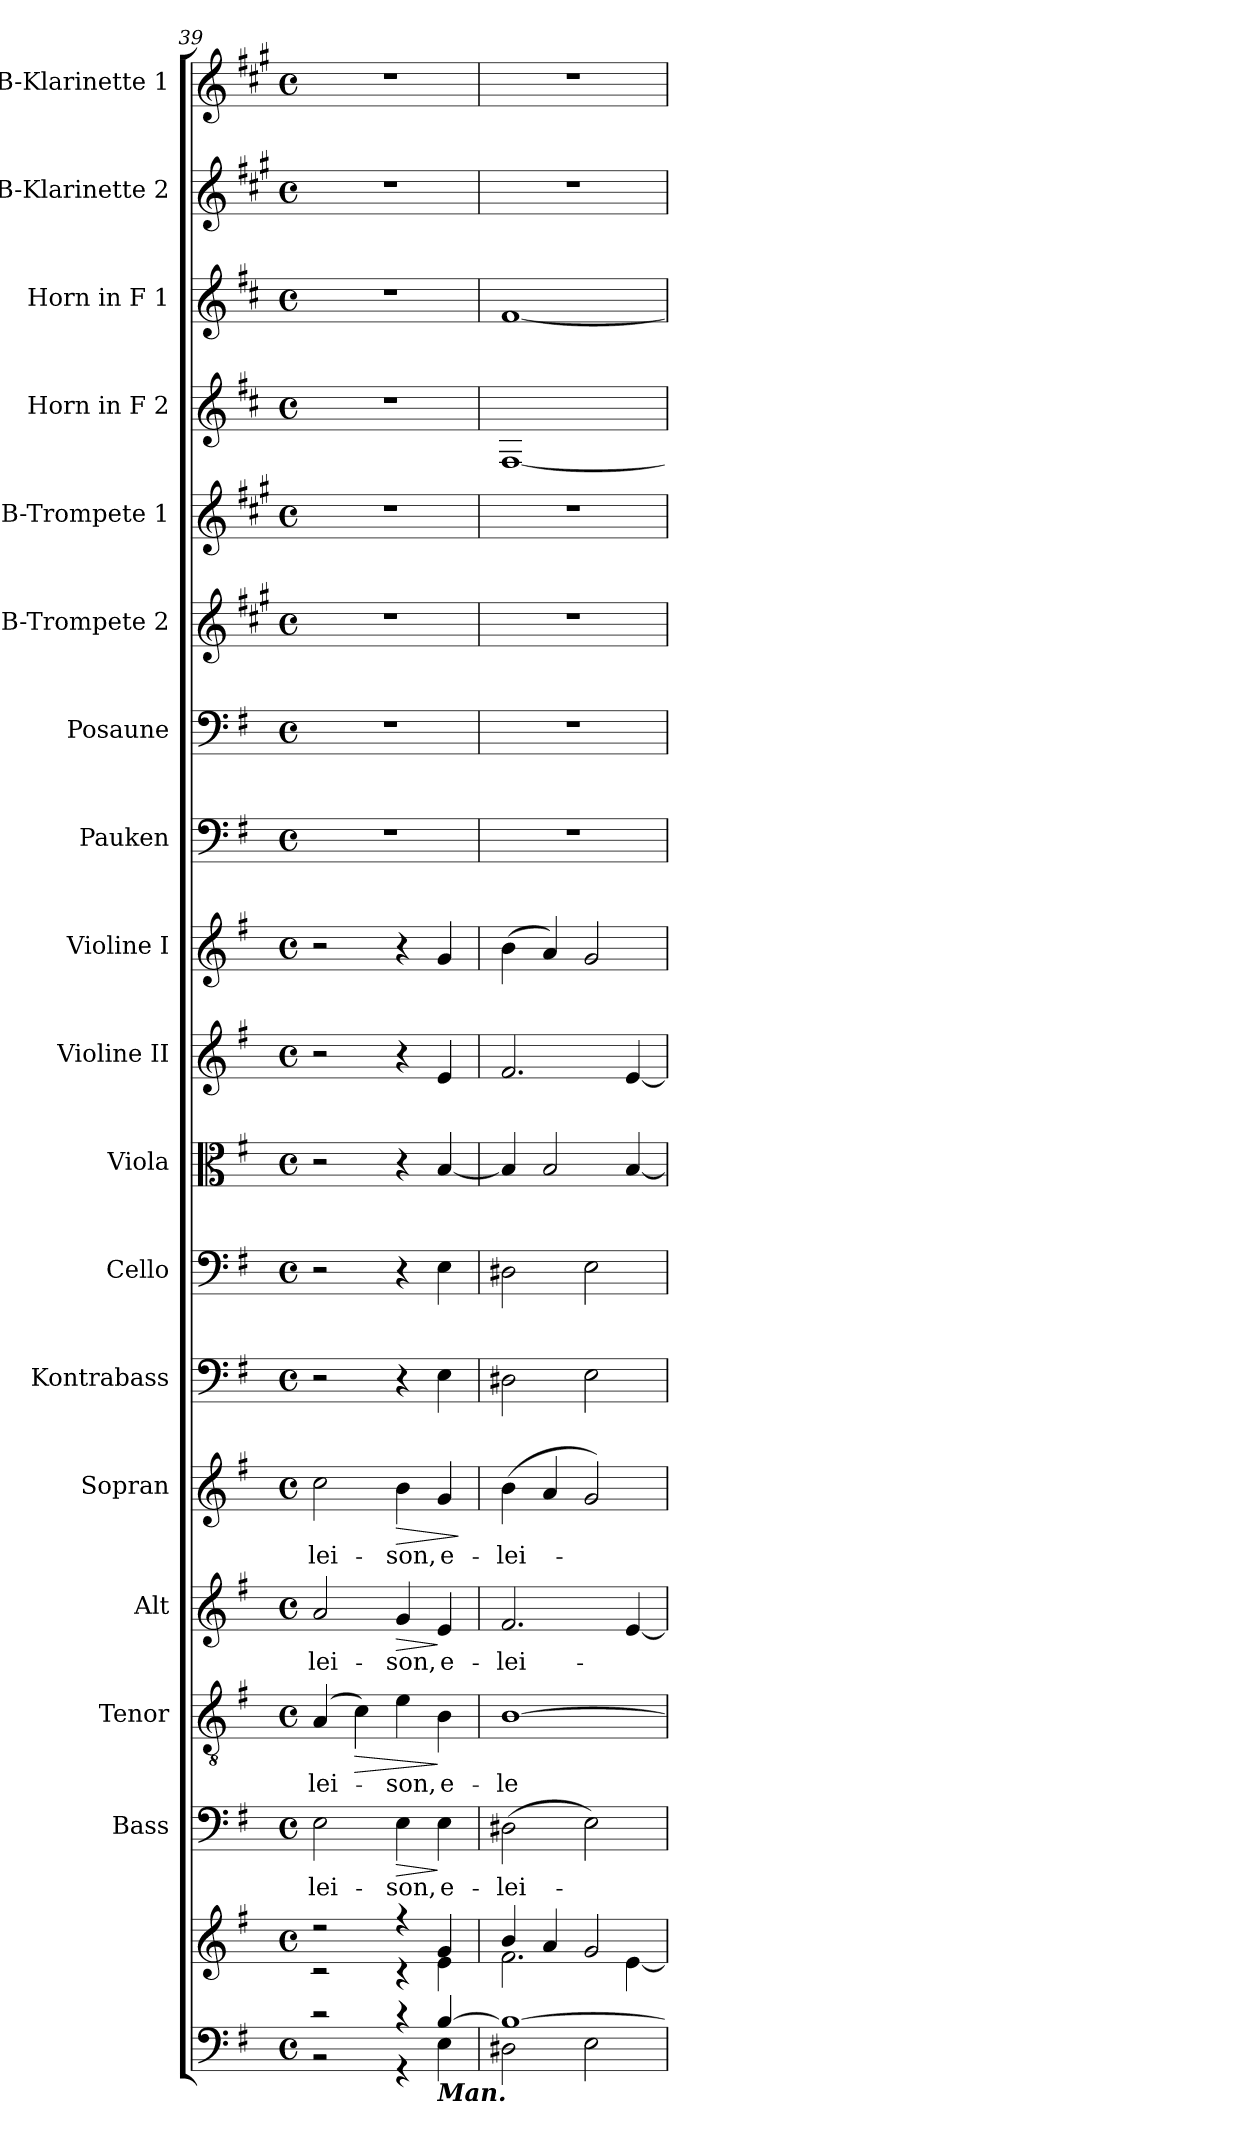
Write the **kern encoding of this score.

**kern	**kern	**kern	**text	**dynam	**kern	**text	**dynam	**kern	**text	**dynam	**kern	**text	**dynam	**kern	**kern	**kern	**kern	**kern	**kern	**kern	**kern	**kern	**kern	**kern	**kern	**kern
*part18	*part18	*part17	*part17	*part17	*part16	*part16	*part16	*part15	*part15	*part15	*part14	*part14	*part14	*part13	*part12	*part11	*part10	*part9	*part8	*part7	*part6	*part5	*part4	*part3	*part2	*part1
*staff19	*staff18	*staff17	*staff17	*staff17	*staff16	*staff16	*staff16	*staff15	*staff15	*staff15	*staff14	*staff14	*staff14	*staff13	*staff12	*staff11	*staff10	*staff9	*staff8	*staff7	*staff6	*staff5	*staff4	*staff3	*staff2	*staff1
*	*	*I"Bass	*	*	*I"Tenor	*	*	*I"Alt	*	*	*I"Sopran	*	*	*I"Kontrabass	*I"Cello	*I"Viola	*I"Violine II	*I"Violine I	*I"Pauken	*I"Posaune	*I"B-Trompete 2	*I"B-Trompete 1	*I"Horn in F 2	*I"Horn in F 1	*I"B-Klarinette 2	*I"B-Klarinette 1
*	*	*I'B.	*	*	*I'T.	*	*	*I'A.	*	*	*I'S.	*	*	*I'Kb.	*	*I'Vla.	*I'Vl. II	*I'Vl. I	*I'Pk.	*I'Pos.	*I'B Trp. 2	*I'B Trp. 1	*	*	*I'B Kl. 2	*I'B Kl. 1
*clefF4	*clefG2	*clefF4	*	*	*clefGv2	*	*	*clefG2	*	*	*clefG2	*	*	*clefF4	*clefF4	*clefC3	*clefG2	*clefG2	*clefF4	*clefF4	*clefG2	*clefG2	*clefG2	*clefG2	*clefG2	*clefG2
*	*	*	*	*	*	*	*	*	*	*	*	*	*	*ITrd7c12	*	*	*	*	*	*	*ITrd1c2	*ITrd1c2	*ITrd4c7	*ITrd4c7	*ITrd1c2	*ITrd1c2
*k[f#]	*k[f#]	*k[f#]	*	*	*k[f#]	*	*	*k[f#]	*	*	*k[f#]	*	*	*k[f#]	*k[f#]	*k[f#]	*k[f#]	*k[f#]	*k[f#]	*k[f#]	*k[f#]	*k[f#]	*k[f#]	*k[f#]	*k[f#]	*k[f#]
*G:	*G:	*G:	*	*	*G:	*	*	*G:	*	*	*G:	*	*	*G:	*G:	*G:	*G:	*G:	*G:	*G:	*G:	*G:	*G:	*G:	*G:	*G:
*M4/4	*M4/4	*M4/4	*	*	*M4/4	*	*	*M4/4	*	*	*M4/4	*	*	*M4/4	*M4/4	*M4/4	*M4/4	*M4/4	*M4/4	*M4/4	*M4/4	*M4/4	*M4/4	*M4/4	*M4/4	*M4/4
*met(c)	*met(c)	*met(c)	*	*	*met(c)	*	*	*met(c)	*	*	*met(c)	*	*	*met(c)	*met(c)	*met(c)	*met(c)	*met(c)	*met(c)	*met(c)	*met(c)	*met(c)	*met(c)	*met(c)	*met(c)	*met(c)
=39	=39	=39	=39	=39	=39	=39	=39	=39	=39	=39	=39	=39	=39	=39	=39	=39	=39	=39	=39	=39	=39	=39	=39	=39	=39	=39
*^	*^	*	*	*	*	*	*	*	*	*	*	*	*	*	*	*	*	*	*	*	*	*	*	*	*	*
!	!	!	!	!	!LO:LY:b	!	!	!LO:LY:b	!	!	!LO:LY:b	!	!	!LO:LY:b	!	!	!	!	!	!	!	!	!	!	!	!	!	!
2r	2r	2r	2r	2E\	-lei-	.	(4A/	-lei-	.	2a/	-lei-	.	2cc\	-lei-	.	2r	2r	2r	2r	2r	1r	1r	1r	1r	1r	1r	1r	1r
!	!	!	!	!	!	!	!	!	!LO:HP:b	!	!	!	!	!	!	!	!	!	!	!	!	!	!	!	!	!	!	!
.	.	.	.	.	.	.	4c\)	.	>	.	.	.	.	.	.	.	.	.	.	.	.	.	.	.	.	.	.	.
!	!	!	!	!	!LO:LY:b	!LO:HP:b	!	!LO:LY:b	!	!	!LO:LY:b	!LO:HP:b	!	!LO:LY:b	!LO:HP:b	!	!	!	!	!	!	!	!	!	!	!	!	!
4r	4r	4r	4r	4E\	-son,	>	4e\	-son,	.	4g/	-son,	>	4b\	-son,	>	4r	4r	4r	4r	4r	.	.	.	.	.	.	.	.
!LO:TX:b:Bi:t=Man.	!	!	!	!	!	!	!	!	!	!	!	!	!	!	!	!	!	!	!	!	!	!	!	!	!	!	!	!
!	!	!	!	!	!LO:LY:b	!	!	!LO:LY:b	!	!	!LO:LY:b	!	!	!LO:LY:b	!	!	!	!	!	!	!	!	!	!	!	!	!	!
[>4B/	4E\	4g/	4e\	4E\	e-	]	4B\	e-	]	4e/	e-	]	4g/	e-	.	4EE\	4E\	[4B/	4e/	4g/	.	.	.	.	.	.	.	.
*v	*v	*	*	*	*	*	*	*	*	*	*	*	*	*	*	*	*	*	*	*	*	*	*	*	*	*	*	*
*	*v	*v	*	*	*	*	*	*	*	*	*	*	*	*	*	*	*	*	*	*	*	*	*	*	*	*	*
.	.	.	.	.	.	.	.	.	.	.	.	.	]	.	.	.	.	.	.	.	.	.	.	.	.	.
=40	=40	=40	=40	=40	=40	=40	=40	=40	=40	=40	=40	=40	=40	=40	=40	=40	=40	=40	=40	=40	=40	=40	=40	=40	=40	=40
*^	*^	*	*	*	*	*	*	*	*	*	*	*	*	*	*	*	*	*	*	*	*	*	*	*	*	*
!	!	!	!	!	!LO:LY:b	!	!	!LO:LY:b	!	!	!LO:LY:b	!	!	!LO:LY:b	!	!	!	!	!	!	!	!	!	!	!	!	!	!
1B_	2D#X\	4b/	2.f#\	(>2D#X\	-lei-	.	[1B	-le-	.	2.f#/	-lei-	.	(>4b\	-lei-	.	2DD#X\	2D#X\	4B/]	2.f#/	(>4b\	1r	1r	1r	1r	[1BB	[1B	1r	1r
.	.	4a/	.	.	.	.	.	.	.	.	.	.	4a/	.	.	.	.	2B/	.	4a/)	.	.	.	.	.	.	.	.
.	2E\	2g/	.	2E\)	.	.	.	.	.	.	.	.	2g/)	.	.	2EE\	2E\	.	.	2g/	.	.	.	.	.	.	.	.
.	.	.	[<4e\	.	.	.	.	.	.	[4e/	.	.	.	.	.	.	.	[4B/	[4e/	.	.	.	.	.	.	.	.	.
*v	*v	*	*	*	*	*	*	*	*	*	*	*	*	*	*	*	*	*	*	*	*	*	*	*	*	*	*	*
*	*v	*v	*	*	*	*	*	*	*	*	*	*	*	*	*	*	*	*	*	*	*	*	*	*	*	*	*
=	=	=	=	=	=	=	=	=	=	=	=	=	=	=	=	=	=	=	=	=	=	=	=	=	=	=
*-	*-	*-	*-	*-	*-	*-	*-	*-	*-	*-	*-	*-	*-	*-	*-	*-	*-	*-	*-	*-	*-	*-	*-	*-	*-	*-
